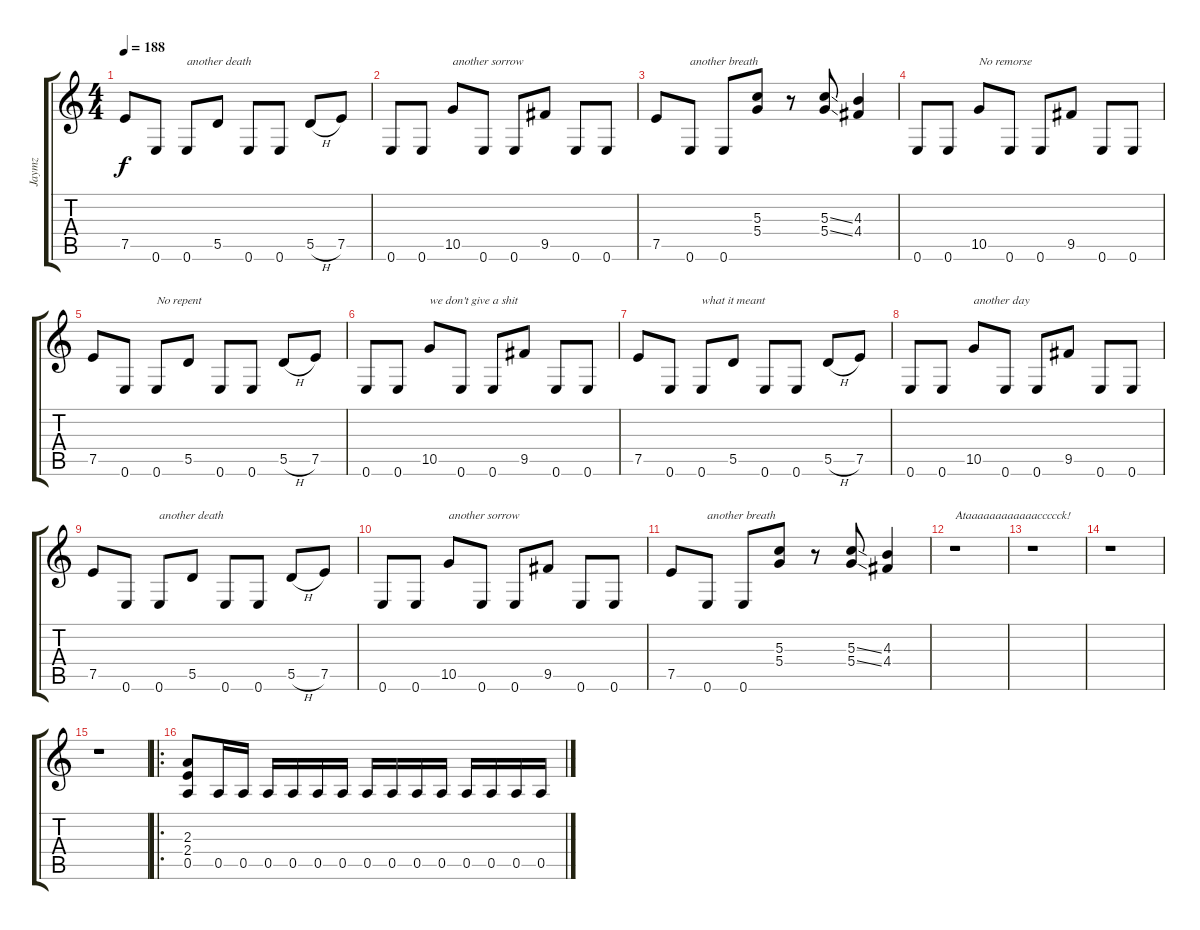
\track ("Jaymz" "Jaymz") {instrument distortionguitar}
\staff {score tabs}
\tuning (E4 B3 G3 D3 A2 E2) {hide}
\ts (4 4)
\tempo 188
\clef g2
\ks c
7.5.8{dy f} 0.6.8 0.6.8{txt "another death"} 5.5.8 0.6.8 0.6.8 5.5{h}.8 7.5.8 |
0.6.8 0.6.8 10.5.8{txt "another sorrow"} 0.6.8 0.6.8 9.5.8 0.6.8 0.6.8 |
7.5.8 0.6.8{txt "another breath"} 0.6.8 (5.3 5.4).8 r.8 (5.3{ss} 5.4{ss}).8 (4.3 4.4).4 |
0.6.8 0.6.8 10.5.8{txt "No remorse"} 0.6.8 0.6.8 9.5.8 0.6.8 0.6.8 |
7.5.8 0.6.8 0.6.8{txt "No repent"} 5.5.8 0.6.8 0.6.8 5.5{h}.8 7.5.8 |
0.6.8 0.6.8 10.5.8{txt "we don't give a shit "} 0.6.8 0.6.8 9.5.8 0.6.8 0.6.8 |
7.5.8 0.6.8 0.6.8{txt "what it meant"} 5.5.8 0.6.8 0.6.8 5.5{h}.8 7.5.8 |
0.6.8 0.6.8 10.5.8{txt "another day"} 0.6.8 0.6.8 9.5.8 0.6.8 0.6.8 |
7.5.8 0.6.8 0.6.8{txt "another death"} 5.5.8 0.6.8 0.6.8 5.5{h}.8 7.5.8 |
0.6.8 0.6.8 10.5.8{txt "another sorrow"} 0.6.8 0.6.8 9.5.8 0.6.8 0.6.8 |
7.5.8 0.6.8{txt "another breath"} 0.6.8 (5.3 5.4).8 r.8 (5.3{ss} 5.4{ss}).8 (4.3 4.4).4 |
r.1{txt "Ataaaaaaaaaaaaccccck!"} |
r.1 |
r.1 |
r.1 |
\ro
(2.3 2.4 0.5).8 0.5.16 0.5.16 0.5.16 0.5.16 0.5.16 0.5.16 0.5.16 0.5.16 0.5.16 0.5.16 0.5.16 0.5.16 0.5.16 0.5.16
